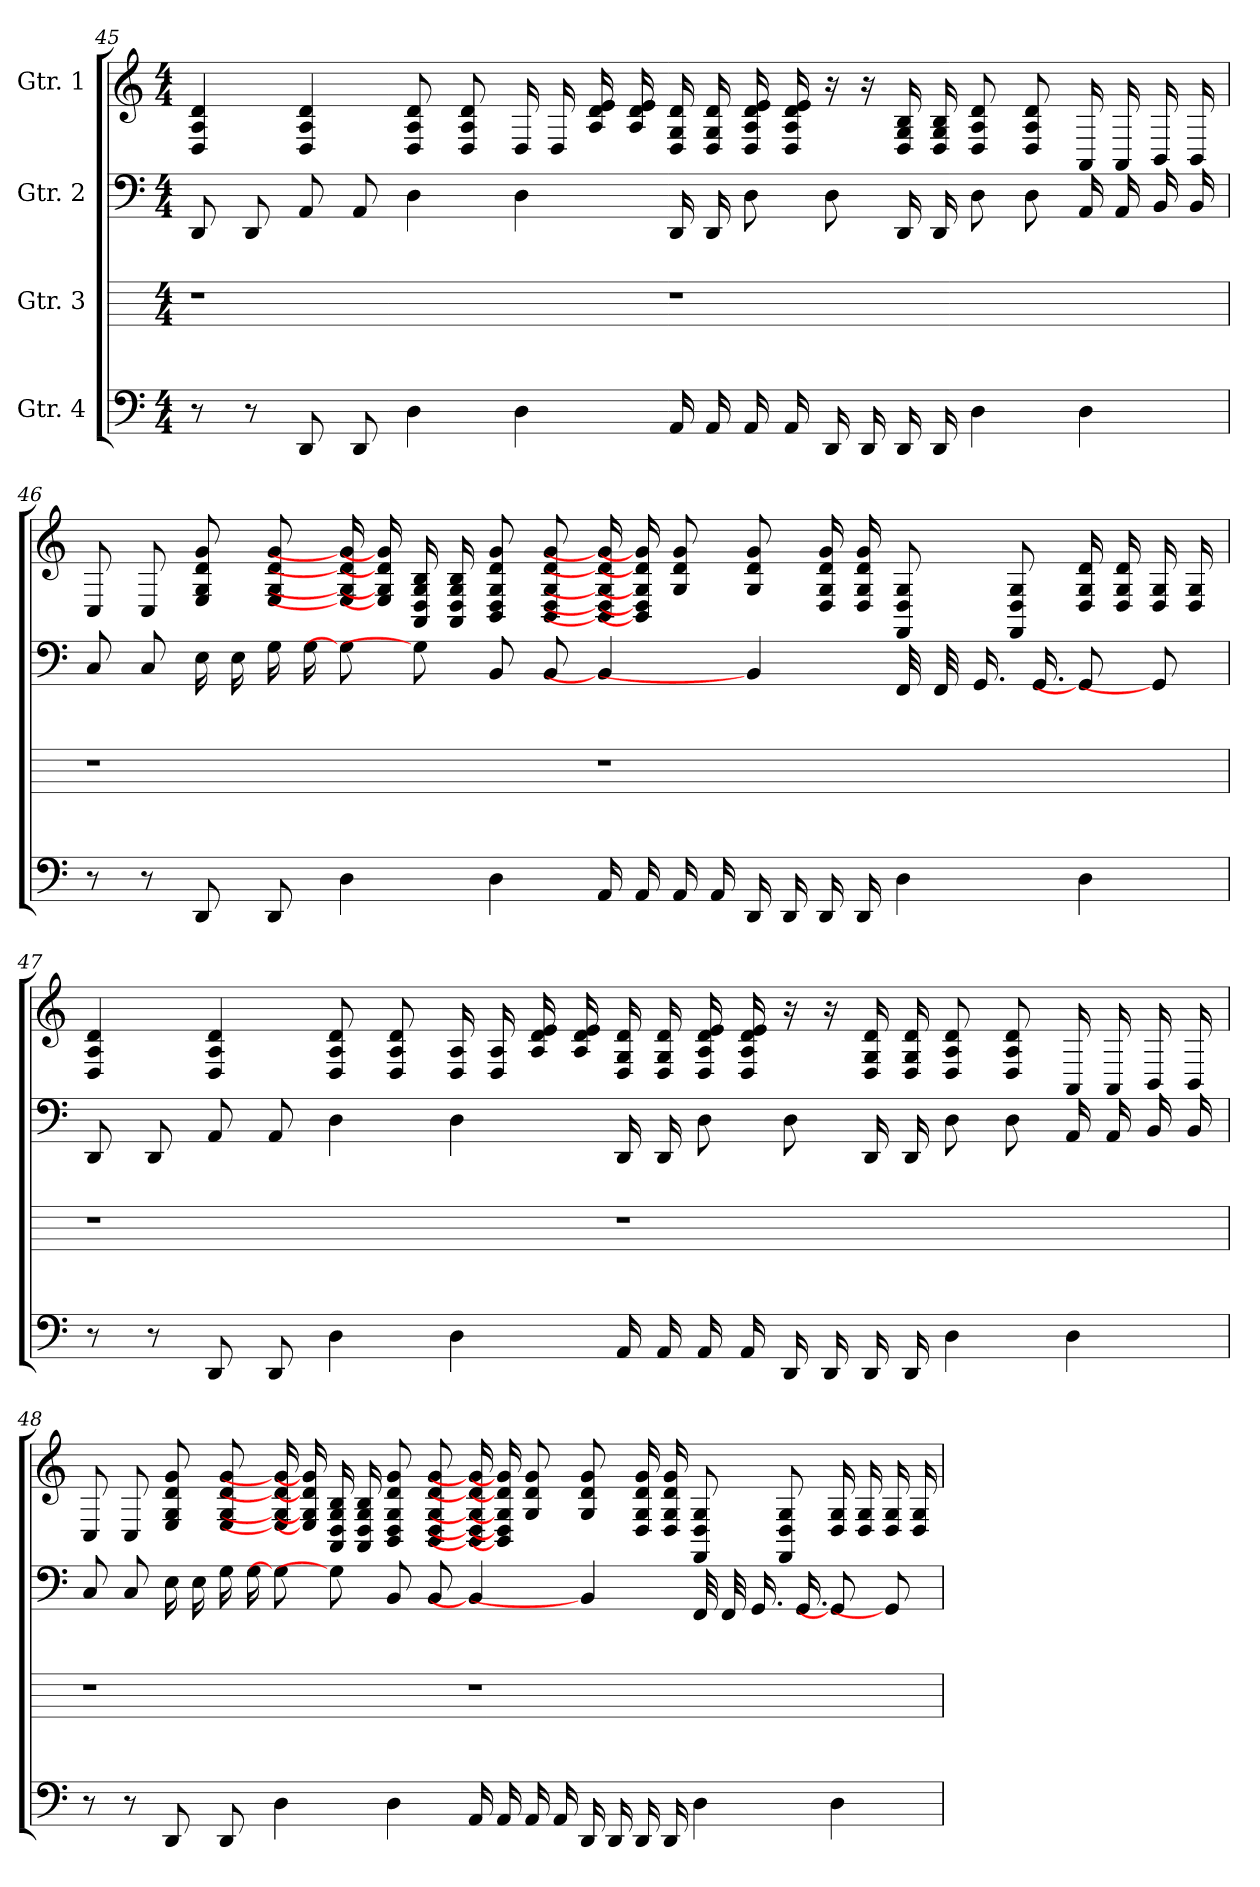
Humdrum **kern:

**kern	**kern	**kern	**kern
*part4	*part3	*part2	*part1
*staff4	*staff3	*staff2	*staff1
*I"Gtr. 4	*I"Gtr. 3	*I"Gtr. 2	*I"Gtr. 1
*	*	*	*
*k[]	*k[]	*k[]	*k[]
*M4/4	*M4/4	*M4/4	*M4/4
=45	=45	=45	=45
8r	1r	8DD	4d 4A 4D
8r	.	8DD	.
8DD	.	8AA	4d 4A 4D
8DD	.	8AA	.
4D	.	4D	8d 8A 8D
.	.	.	8d 8A 8D
4D	.	4D	16D
.	.	.	16D
.	.	.	16e 16d 16A
.	.	.	16e 16d 16A
16AA	1r	16DD	16d 16G 16D
16AA	.	16DD	16d 16G 16D
16AA	.	8D	16e 16d 16A 16D
16AA	.	.	16e 16d 16A 16D
16DD	.	8D	16r
16DD	.	.	16r
16DD	.	16DD	16B 16G 16D
16DD	.	16DD	16B 16G 16D
4D	.	8D	8d 8A 8D
.	.	8D	8d 8A 8D
4D	.	16AA	16AA
.	.	16AA	16AA
.	.	16BB	16BB
.	.	16BB	16BB
=46	=46	=46	=46
8r	1r	8C	8C
8r	.	8C	8C
8DD	.	16E	8g 8d 8G 8E
.	.	16E	.
8DD	.	16G	8g 8d 8G 8E
.	.	16G	.
4D	.	8G]	16g] 16d] 16G] 16E]
.	.	.	16g] 16d] 16G] 16E]
.	.	8G]	16B 16G 16D 16AA
.	.	.	16B 16G 16D 16AA
4D	.	8BB	8g 8d 8G 8D 8BB
.	.	8BB	8g 8d 8G 8D 8BB
16AA	1r	4BB]	16g] 16d] 16G] 16D] 16BB]
16AA	.	.	16g] 16d] 16G] 16D] 16BB]
16AA	.	.	8g 8d 8G
16AA	.	.	.
16DD	.	4BB]	8g 8d 8G
16DD	.	.	.
16DD	.	.	16g 16d 16G 16D
16DD	.	.	16g 16d 16G 16D
4D	.	32FF	8G 8D 8FF
.	.	32FF	.
.	.	16.GG	.
.	.	.	8G 8D 8FF
.	.	16.GG	.
4D	.	8GG]	16d 16G 16D
.	.	.	16d 16G 16D
.	.	8GG]	16G 16D
.	.	.	16G 16D
=47	=47	=47	=47
8r	1r	8DD	4d 4A 4D
8r	.	8DD	.
8DD	.	8AA	4d 4A 4D
8DD	.	8AA	.
4D	.	4D	8d 8A 8D
.	.	.	8d 8A 8D
4D	.	4D	16A 16D
.	.	.	16A 16D
.	.	.	16e 16d 16A
.	.	.	16e 16d 16A
16AA	1r	16DD	16d 16G 16D
16AA	.	16DD	16d 16G 16D
16AA	.	8D	16e 16d 16A 16D
16AA	.	.	16e 16d 16A 16D
16DD	.	8D	16r
16DD	.	.	16r
16DD	.	16DD	16d 16G 16D
16DD	.	16DD	16d 16G 16D
4D	.	8D	8d 8A 8D
.	.	8D	8d 8A 8D
4D	.	16AA	16AA
.	.	16AA	16AA
.	.	16BB	16BB
.	.	16BB	16BB
=48	=48	=48	=48
8r	1r	8C	8C
8r	.	8C	8C
8DD	.	16E	8g 8d 8G 8E
.	.	16E	.
8DD	.	16G	8g 8d 8G 8E
.	.	16G	.
4D	.	8G]	16g] 16d] 16G] 16E]
.	.	.	16g] 16d] 16G] 16E]
.	.	8G]	16B 16G 16D 16AA
.	.	.	16B 16G 16D 16AA
4D	.	8BB	8g 8d 8G 8D 8BB
.	.	8BB	8g 8d 8G 8D 8BB
16AA	1r	4BB]	16g] 16d] 16G] 16D] 16BB]
16AA	.	.	16g] 16d] 16G] 16D] 16BB]
16AA	.	.	8g 8d 8G
16AA	.	.	.
16DD	.	4BB]	8g 8d 8G
16DD	.	.	.
16DD	.	.	16g 16d 16G 16D
16DD	.	.	16g 16d 16G 16D
4D	.	32FF	8G 8D 8FF
.	.	32FF	.
.	.	16.GG	.
.	.	.	8G 8D 8FF
.	.	16.GG	.
4D	.	8GG]	16G 16D
.	.	.	16G 16D
.	.	8GG]	16G 16D
.	.	.	16G 16D
=	=	=	=
*-	*-	*-	*-
